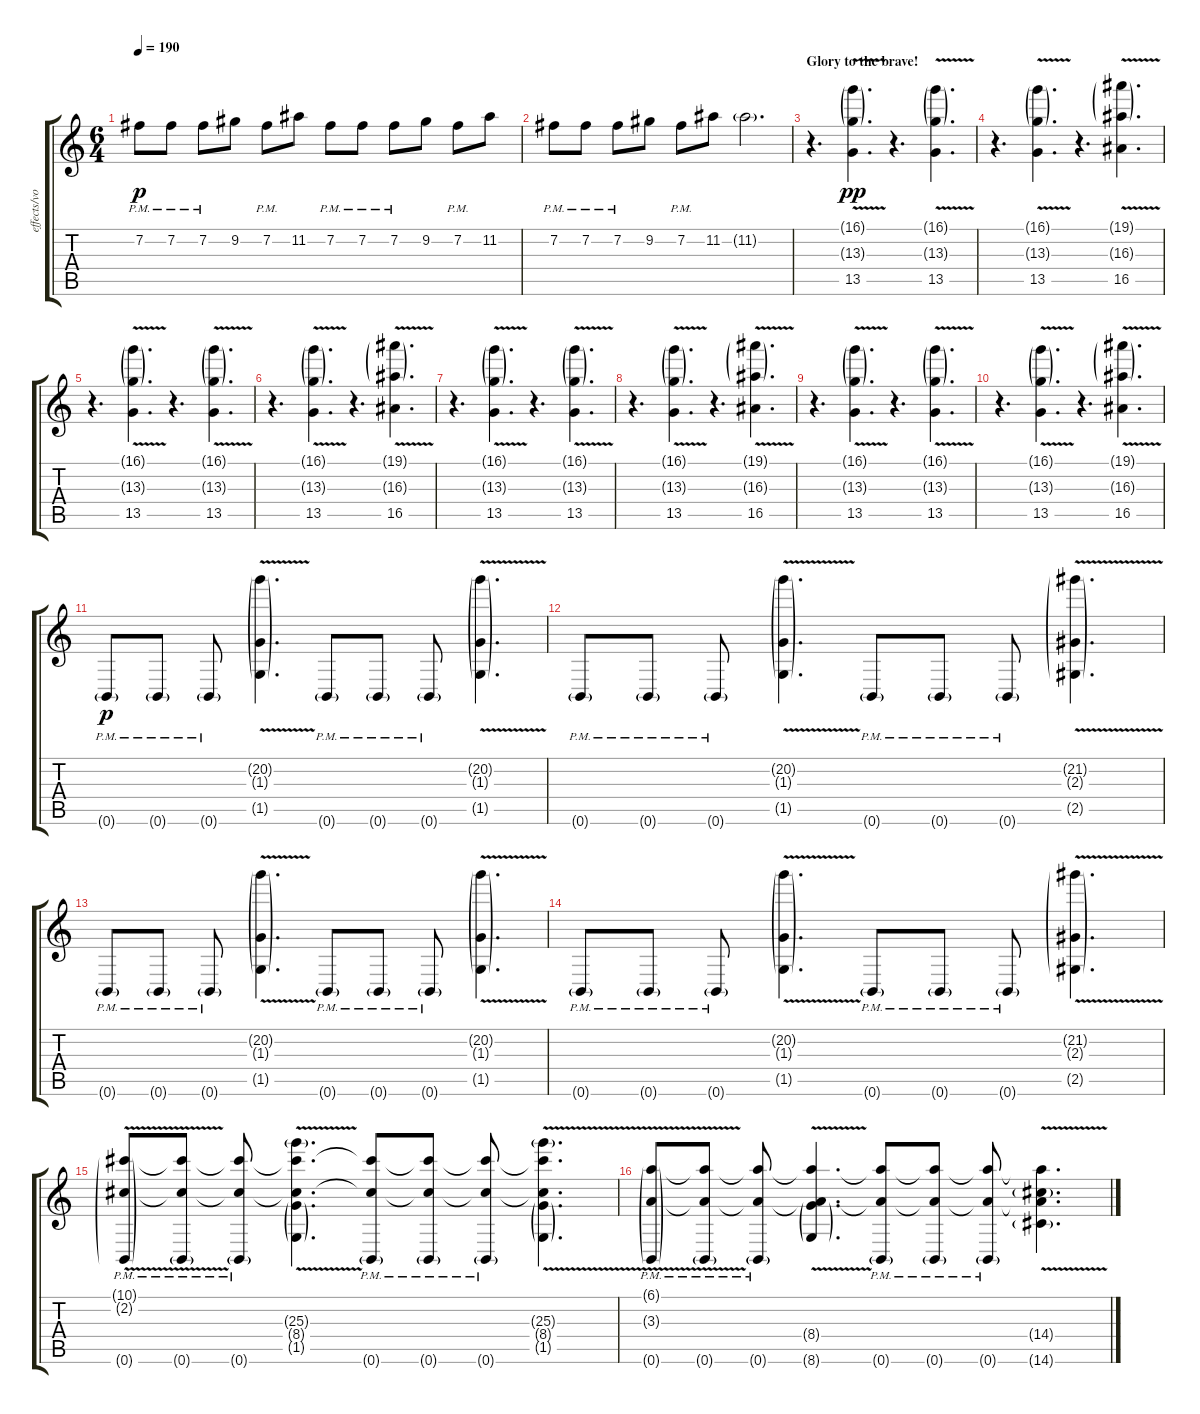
\track ("effects/vocals" "effects/vo") {instrument electricguitarjazz}
\staff {score tabs}
\tuning (Eb4 B3 Gb3 B2 Gb2 B1) {hide}
\ts (6 4)
\tempo 190
\clef g2
\ks c
7.2{pm}.8{dy p} 7.2{pm}.8 7.2{pm}.8 9.2.8 7.2{pm}.8 11.2.8 7.2{pm}.8 7.2{pm}.8 7.2{pm}.8 9.2.8 7.2{pm}.8 11.2.8 |
7.2{pm}.8 7.2{pm}.8 7.2{pm}.8 9.2.8 7.2{pm}.8 11.2.8 11.2{g}.2{d} |
\section ("" "Glory to the brave!")
r.4{d} (16.1{v g} 13.3{v g} 13.5{v}).4{d dy pp} r.4{d} (16.1{v g} 13.3{v g} 13.5{v}).4{d} |
r.4{d} (16.1{v g} 13.3{v g} 13.5{v}).4{d} r.4{d} (19.1{v g} 16.3{v g} 16.5{v}).4{d} |
r.4{d} (16.1{v g} 13.3{v g} 13.5{v}).4{d} r.4{d} (16.1{v g} 13.3{v g} 13.5{v}).4{d} |
r.4{d} (16.1{v g} 13.3{v g} 13.5{v}).4{d} r.4{d} (19.1{v g} 16.3{v g} 16.5{v}).4{d} |
r.4{d} (16.1{v g} 13.3{v g} 13.5{v}).4{d} r.4{d} (16.1{v g} 13.3{v g} 13.5{v}).4{d} |
r.4{d} (16.1{v g} 13.3{v g} 13.5{v}).4{d} r.4{d} (19.1{v g} 16.3{v g} 16.5{v}).4{d} |
r.4{d} (16.1{v g} 13.3{v g} 13.5{v}).4{d} r.4{d} (16.1{v g} 13.3{v g} 13.5{v}).4{d} |
r.4{d} (16.1{v g} 13.3{v g} 13.5{v}).4{d} r.4{d} (19.1{v g} 16.3{v g} 16.5{v}).4{d} |
0.6{g pm}.8{dy p} 0.6{g pm}.8 0.6{g pm}.8 (20.2{v g} 1.3{v g} 1.5{v g}).4{d} 0.6{g pm}.8 0.6{g pm}.8 0.6{g pm}.8 (20.2{v g} 1.3{v g} 1.5{v g}).4{d} |
0.6{g pm}.8 0.6{g pm}.8 0.6{g pm}.8 (20.2{v g} 1.3{v g} 1.5{v g}).4{d} 0.6{g pm}.8 0.6{g pm}.8 0.6{g pm}.8 (21.2{v g} 2.3{v g} 2.5{v g}).4{d} |
0.6{g pm}.8 0.6{g pm}.8 0.6{g pm}.8 (20.2{v g} 1.3{v g} 1.5{v g}).4{d} 0.6{g pm}.8 0.6{g pm}.8 0.6{g pm}.8 (20.2{v g} 1.3{v g} 1.5{v g}).4{d} |
0.6{g pm}.8 0.6{g pm}.8 0.6{g pm}.8 (20.2{v g} 1.3{v g} 1.5{v g}).4{d} 0.6{g pm}.8 0.6{g pm}.8 0.6{g pm}.8 (21.2{v g} 2.3{v g} 2.5{v g}).4{d} |
(10.1{v g} 2.2{v g} 0.6{g pm}).8 (10.1{t} 2.2{t} 0.6{g pm}).8 (10.1{t} 2.2{t} 0.6{g pm}).8 (10.1{t} 2.2{t} 25.3{v g} 8.4{v g} 1.5{v g}).4{d} (10.1{t} 2.2{t} 0.6{g pm}).8 (10.1{t} 2.2{t} 0.6{g pm}).8 (10.1{t} 2.2{t} 0.6{g pm}).8 (10.1{t} 2.2{t} 25.3{v g} 8.4{v g} 1.5{v g}).4{d} |
(6.1{v g} 3.3{v g} 0.6{g pm}).8 (6.1{t} 3.3{t} 0.6{g pm}).8 (6.1{t} 3.3{t} 0.6{g pm}).8 (6.1{t} 3.3{t} 8.4{v g} 8.6{v g}).4{d} (6.1{t} 3.3{t} 0.6{g pm}).8 (6.1{t} 3.3{t} 0.6{g pm}).8 (6.1{t} 3.3{t} 0.6{g pm}).8 (6.1{t} 3.3{t} 14.4{v g} 14.6{v g}).4{d}
